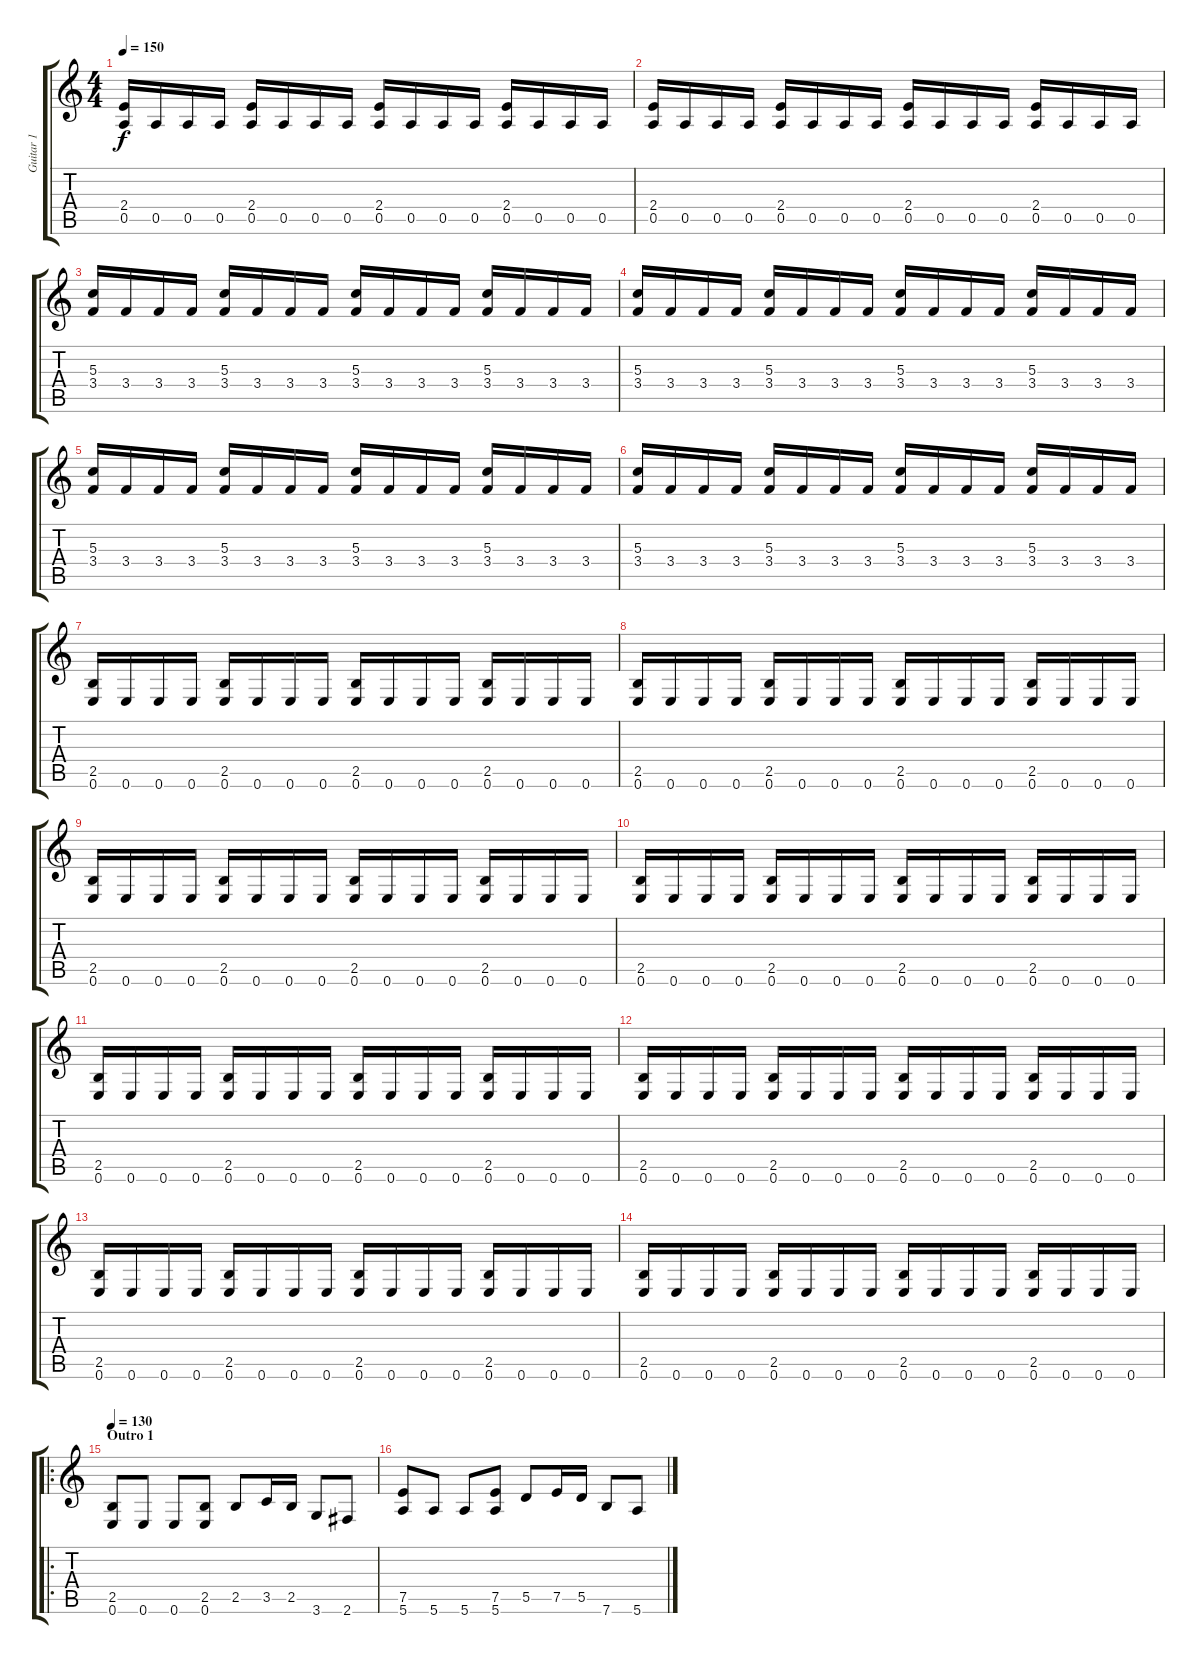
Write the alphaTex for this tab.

\track ("Guitar 1" "Guitar 1") {instrument overdrivenguitar}
\staff {score tabs}
\tuning (E4 B3 G3 D3 A2 E2) {hide}
\ts (4 4)
\tempo 150
\clef g2
\ks c
(2.4 0.5).16{dy f} 0.5.16 0.5.16 0.5.16 (2.4 0.5).16 0.5.16 0.5.16 0.5.16 (2.4 0.5).16 0.5.16 0.5.16 0.5.16 (2.4 0.5).16 0.5.16 0.5.16 0.5.16 |
(2.4 0.5).16 0.5.16 0.5.16 0.5.16 (2.4 0.5).16 0.5.16 0.5.16 0.5.16 (2.4 0.5).16 0.5.16 0.5.16 0.5.16 (2.4 0.5).16 0.5.16 0.5.16 0.5.16 |
(5.3 3.4).16 3.4.16 3.4.16 3.4.16 (5.3 3.4).16 3.4.16 3.4.16 3.4.16 (5.3 3.4).16 3.4.16 3.4.16 3.4.16 (5.3 3.4).16 3.4.16 3.4.16 3.4.16 |
(5.3 3.4).16 3.4.16 3.4.16 3.4.16 (5.3 3.4).16 3.4.16 3.4.16 3.4.16 (5.3 3.4).16 3.4.16 3.4.16 3.4.16 (5.3 3.4).16 3.4.16 3.4.16 3.4.16 |
(5.3 3.4).16 3.4.16 3.4.16 3.4.16 (5.3 3.4).16 3.4.16 3.4.16 3.4.16 (5.3 3.4).16 3.4.16 3.4.16 3.4.16 (5.3 3.4).16 3.4.16 3.4.16 3.4.16 |
(5.3 3.4).16 3.4.16 3.4.16 3.4.16 (5.3 3.4).16 3.4.16 3.4.16 3.4.16 (5.3 3.4).16 3.4.16 3.4.16 3.4.16 (5.3 3.4).16 3.4.16 3.4.16 3.4.16 |
(2.5 0.6).16 0.6.16 0.6.16 0.6.16 (2.5 0.6).16 0.6.16 0.6.16 0.6.16 (2.5 0.6).16 0.6.16 0.6.16 0.6.16 (2.5 0.6).16 0.6.16 0.6.16 0.6.16 |
(2.5 0.6).16 0.6.16 0.6.16 0.6.16 (2.5 0.6).16 0.6.16 0.6.16 0.6.16 (2.5 0.6).16 0.6.16 0.6.16 0.6.16 (2.5 0.6).16 0.6.16 0.6.16 0.6.16 |
(2.5 0.6).16 0.6.16 0.6.16 0.6.16 (2.5 0.6).16 0.6.16 0.6.16 0.6.16 (2.5 0.6).16 0.6.16 0.6.16 0.6.16 (2.5 0.6).16 0.6.16 0.6.16 0.6.16 |
(2.5 0.6).16 0.6.16 0.6.16 0.6.16 (2.5 0.6).16 0.6.16 0.6.16 0.6.16 (2.5 0.6).16 0.6.16 0.6.16 0.6.16 (2.5 0.6).16 0.6.16 0.6.16 0.6.16 |
(2.5 0.6).16 0.6.16 0.6.16 0.6.16 (2.5 0.6).16 0.6.16 0.6.16 0.6.16 (2.5 0.6).16 0.6.16 0.6.16 0.6.16 (2.5 0.6).16 0.6.16 0.6.16 0.6.16 |
(2.5 0.6).16 0.6.16 0.6.16 0.6.16 (2.5 0.6).16 0.6.16 0.6.16 0.6.16 (2.5 0.6).16 0.6.16 0.6.16 0.6.16 (2.5 0.6).16 0.6.16 0.6.16 0.6.16 |
(2.5 0.6).16 0.6.16 0.6.16 0.6.16 (2.5 0.6).16 0.6.16 0.6.16 0.6.16 (2.5 0.6).16 0.6.16 0.6.16 0.6.16 (2.5 0.6).16 0.6.16 0.6.16 0.6.16 |
(2.5 0.6).16 0.6.16 0.6.16 0.6.16 (2.5 0.6).16 0.6.16 0.6.16 0.6.16 (2.5 0.6).16 0.6.16 0.6.16 0.6.16 (2.5 0.6).16 0.6.16 0.6.16 0.6.16 |
\ro
\section ("" "Outro 1")
\tempo 130
(2.5 0.6).8{volume 16} 0.6.8 0.6.8 (2.5 0.6).8 2.5.8 3.5.16 2.5.16 3.6.8 2.6.8 |
(7.5 5.6).8 5.6.8 5.6.8 (7.5 5.6).8 5.5.8 7.5.16 5.5.16 7.6.8 5.6.8
